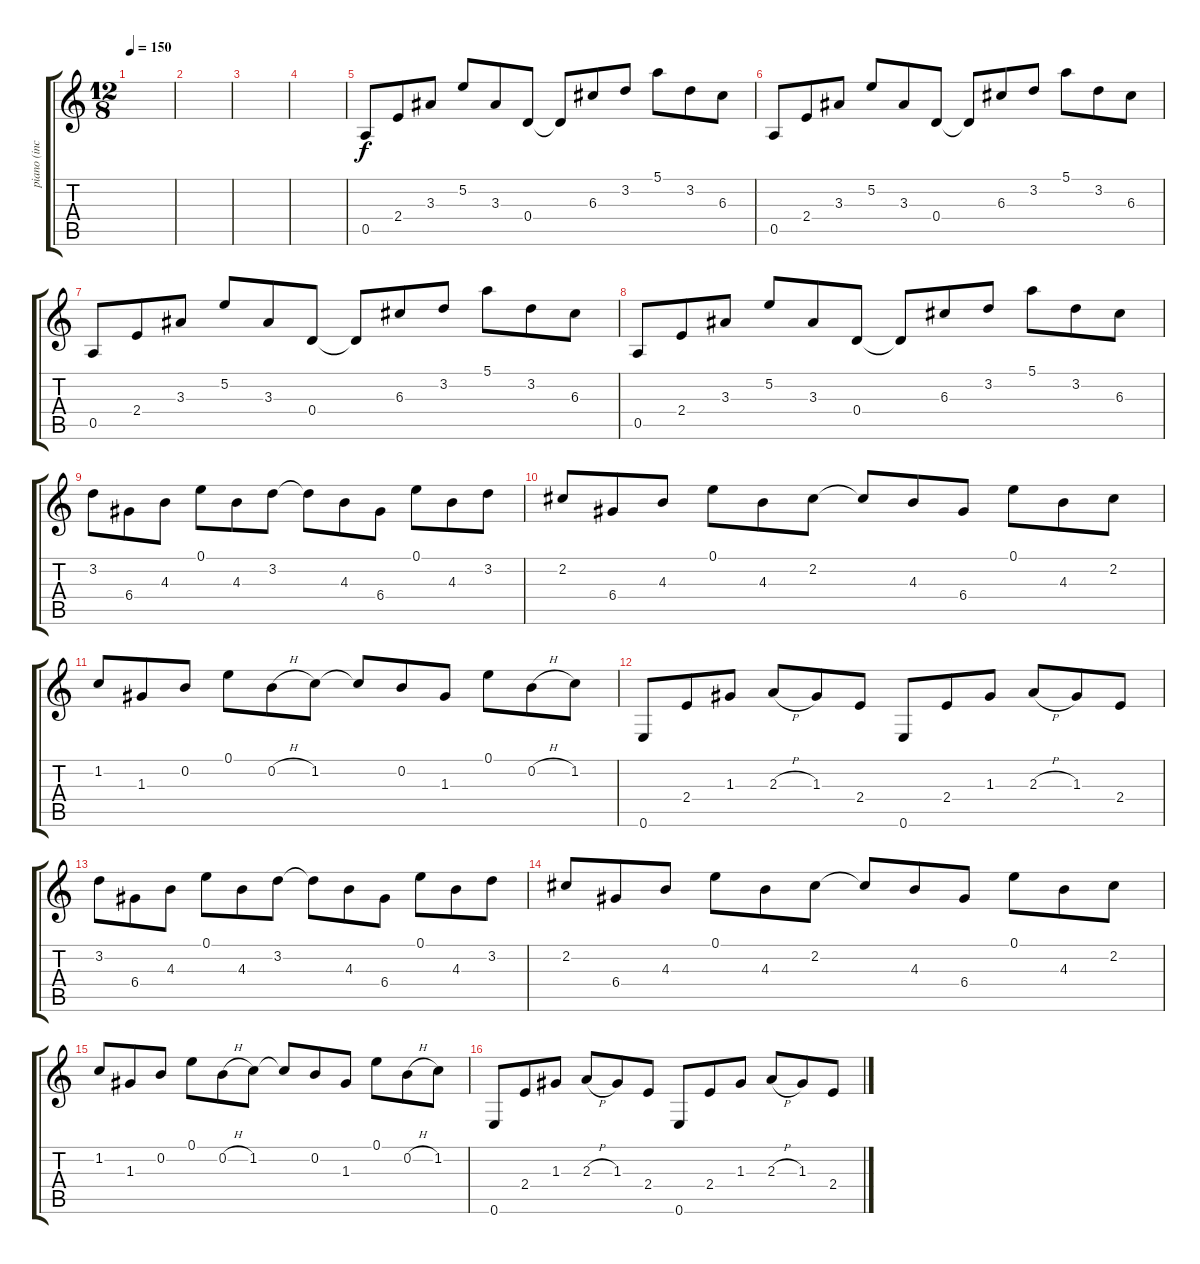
\track ("piano (incomplet)" "piano (inc") {instrument acousticgrandpiano}
\staff {score tabs}
\tuning (E5 B4 G4 D4 A3 E3) {hide}
\ts (12 8)
\tempo 150
\clef g2
\ks c
|
|
|
|
0.5.8 2.4.8 3.3.8 5.2.8 3.3.8 0.4.8 0.4{t}.8 6.3.8 3.2.8 5.1.8 3.2.8 6.3.8 |
0.5.8 2.4.8 3.3.8 5.2.8 3.3.8 0.4.8 0.4{t}.8 6.3.8 3.2.8 5.1.8 3.2.8 6.3.8 |
0.5.8 2.4.8 3.3.8 5.2.8 3.3.8 0.4.8 0.4{t}.8 6.3.8 3.2.8 5.1.8 3.2.8 6.3.8 |
0.5.8 2.4.8 3.3.8 5.2.8 3.3.8 0.4.8 0.4{t}.8 6.3.8 3.2.8 5.1.8 3.2.8 6.3.8 |
3.2.8 6.4.8 4.3.8 0.1.8 4.3.8 3.2.8 3.2{t}.8 4.3.8 6.4.8 0.1.8 4.3.8 3.2.8 |
2.2.8 6.4.8 4.3.8 0.1.8 4.3.8 2.2.8 2.2{t}.8 4.3.8 6.4.8 0.1.8 4.3.8 2.2.8 |
1.2.8 1.3.8 0.2.8 0.1.8 0.2{h}.8 1.2.8 1.2{t}.8 0.2.8 1.3.8 0.1.8 0.2{h}.8 1.2.8 |
0.6.8 2.4.8 1.3.8 2.3{h}.8 1.3.8 2.4.8 0.6.8 2.4.8 1.3.8 2.3{h}.8 1.3.8 2.4.8 |
3.2.8 6.4.8 4.3.8 0.1.8 4.3.8 3.2.8 3.2{t}.8 4.3.8 6.4.8 0.1.8 4.3.8 3.2.8 |
2.2.8 6.4.8 4.3.8 0.1.8 4.3.8 2.2.8 2.2{t}.8 4.3.8 6.4.8 0.1.8 4.3.8 2.2.8 |
1.2.8 1.3.8 0.2.8 0.1.8 0.2{h}.8 1.2.8 1.2{t}.8 0.2.8 1.3.8 0.1.8 0.2{h}.8 1.2.8 |
0.6.8 2.4.8 1.3.8 2.3{h}.8 1.3.8 2.4.8 0.6.8 2.4.8 1.3.8 2.3{h}.8 1.3.8 2.4.8
